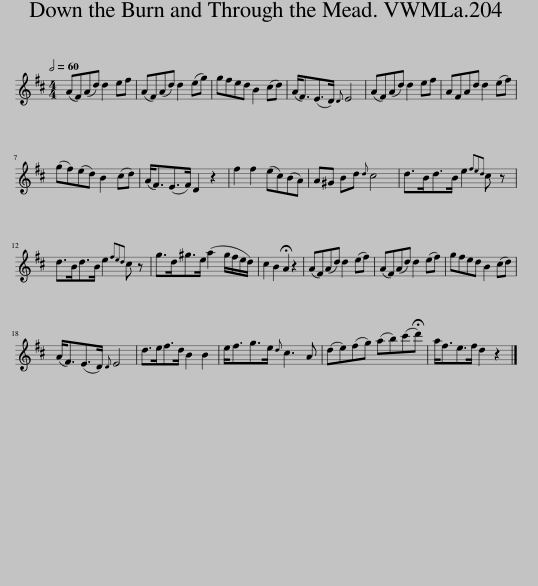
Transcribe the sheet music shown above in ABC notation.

X:1
L:1/8
Q:1/2=60
M:4/4
I:linebreak $
K:D
V:1 treble
V:1
 (AF)(Ad) d2 ef | (AF)(Ad) d2 (eg) | gfed B2 (cd) | (A<F)(E>D){D} E4 | (AF)(Ad) d2 ef | %5
 AFAd d2 (ef) |$ (gf)(ed) B2 (cd) | (A<F)(E>F) D2 z2 | f2 f2 (ec)(BA) | A^G Bd{d} c4 | %10
 d>Bd>B e2{fed} c z |$ d>Bd>B e2{fed} c z | g>d^g>e (a2 g/f/e/d/) | c2 B2 !fermata!A2 z2 | (AF)(Ad) d2 (ef) | %15
 (AF)(Ad) d2 (ef) | gfed B2 (cd) |$ (A<F)(E>D){D} E4 | d>ef>d B2 B2 | e<fg>e{d} c3 A | %20
 (de)(fg) (ab)(c'!fermata!d') | a<fe>f d2 z2 |] %22
